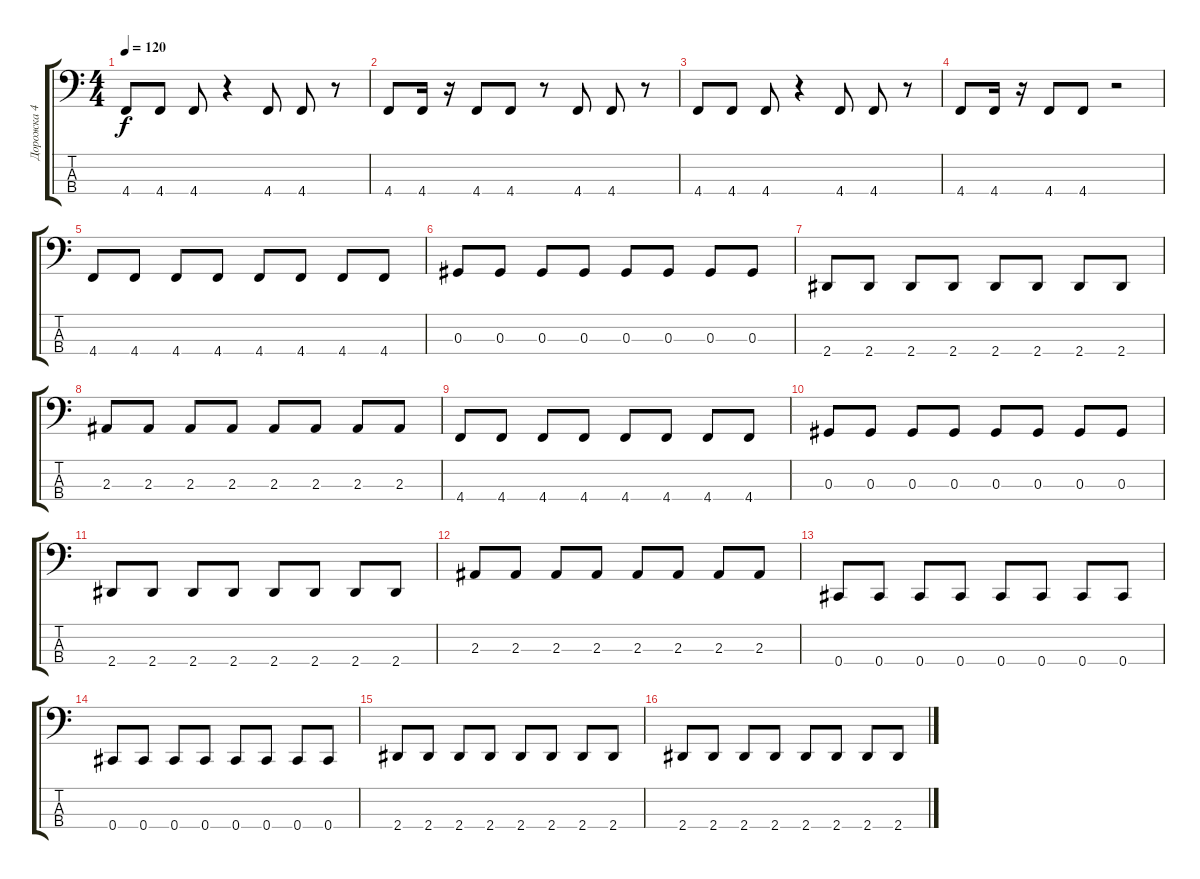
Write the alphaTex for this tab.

\track ("Дорожка 4" "Дорожка 4") {instrument electricbassfinger}
\staff {score tabs}
\tuning (Gb2 Db2 Ab1 Db1) {hide}
\ts (4 4)
\tempo 120
\clef f4
\ks c
4.4.8{dy f} 4.4.8 4.4.8 r.4 4.4.8 4.4.8 r.8 |
4.4.8 4.4.16 r.16 4.4.8 4.4.8 r.8 4.4.8 4.4.8 r.8 |
4.4.8 4.4.8 4.4.8 r.4 4.4.8 4.4.8 r.8 |
4.4.8 4.4.16 r.16 4.4.8 4.4.8 r.2 |
4.4.8 4.4.8 4.4.8 4.4.8 4.4.8 4.4.8 4.4.8 4.4.8 |
0.3.8 0.3.8 0.3.8 0.3.8 0.3.8 0.3.8 0.3.8 0.3.8 |
2.4.8 2.4.8 2.4.8 2.4.8 2.4.8 2.4.8 2.4.8 2.4.8 |
2.3.8 2.3.8 2.3.8 2.3.8 2.3.8 2.3.8 2.3.8 2.3.8 |
4.4.8 4.4.8 4.4.8 4.4.8 4.4.8 4.4.8 4.4.8 4.4.8 |
0.3.8 0.3.8 0.3.8 0.3.8 0.3.8 0.3.8 0.3.8 0.3.8 |
2.4.8 2.4.8 2.4.8 2.4.8 2.4.8 2.4.8 2.4.8 2.4.8 |
2.3.8 2.3.8 2.3.8 2.3.8 2.3.8 2.3.8 2.3.8 2.3.8 |
0.4.8 0.4.8 0.4.8 0.4.8 0.4.8 0.4.8 0.4.8 0.4.8 |
0.4.8 0.4.8 0.4.8 0.4.8 0.4.8 0.4.8 0.4.8 0.4.8 |
2.4.8 2.4.8 2.4.8 2.4.8 2.4.8 2.4.8 2.4.8 2.4.8 |
2.4.8 2.4.8 2.4.8 2.4.8 2.4.8 2.4.8 2.4.8 2.4.8
